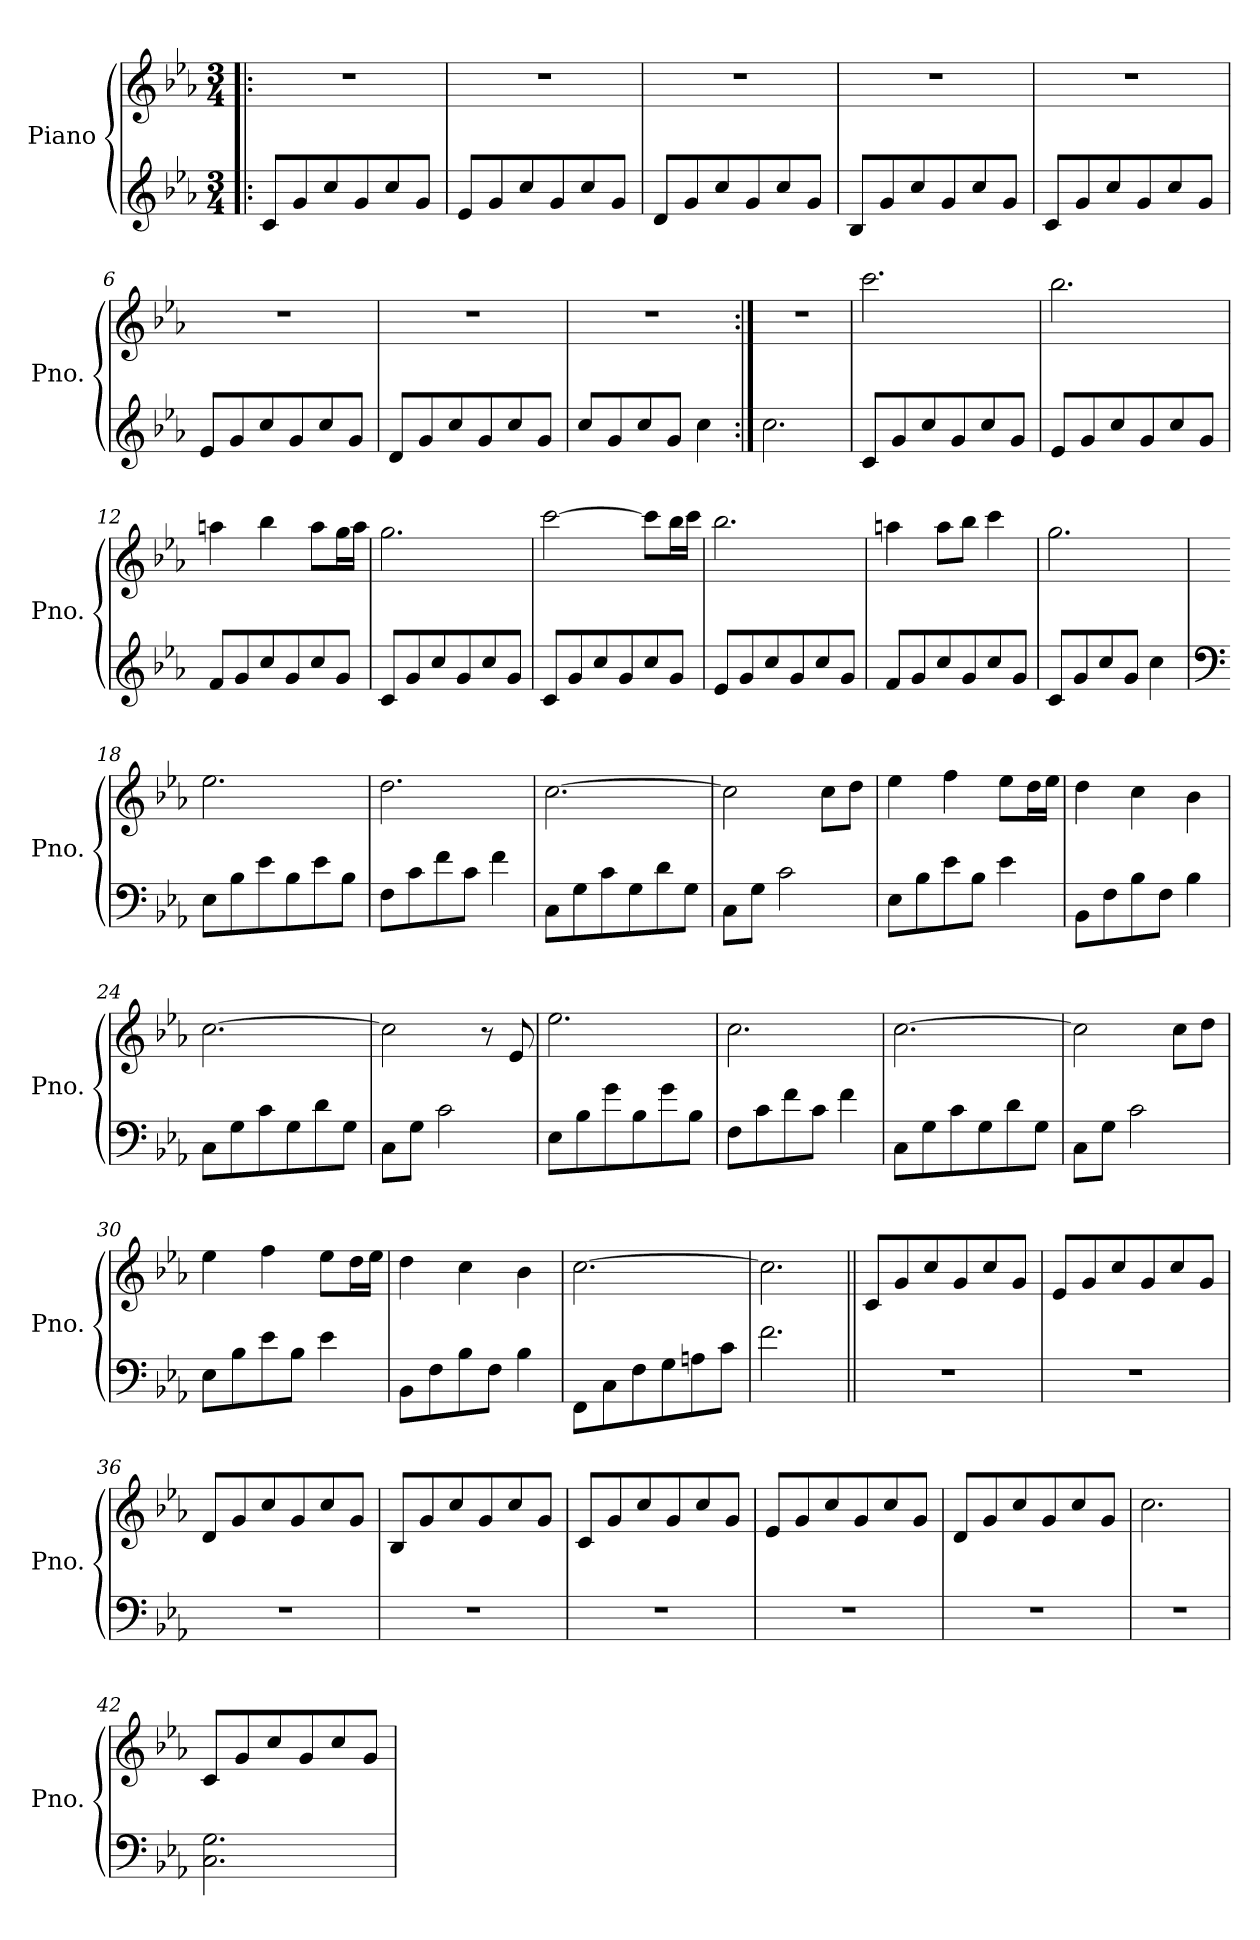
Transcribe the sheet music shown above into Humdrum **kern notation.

**kern	**kern
*part1	*part1
*staff2	*staff1
*I"Piano	*
*I'Pno.	*
*clefG2	*clefG2
*k[b-e-a-]	*k[b-e-a-]
*M3/4	*M3/4
*MM136	*MM136
=1!|:	=1!|:
8c/L	2.r
8g/	.
8cc/	.
8g/	.
8cc/	.
8g/J	.
=2	=2
8e-/L	2.r
8g/	.
8cc/	.
8g/	.
8cc/	.
8g/J	.
=3	=3
8d/L	2.r
8g/	.
8cc/	.
8g/	.
8cc/	.
8g/J	.
=4	=4
8B-/L	2.r
8g/	.
8cc/	.
8g/	.
8cc/	.
8g/J	.
!!LO:LB:g=z
=5	=5
8c/L	2.r
8g/	.
8cc/	.
8g/	.
8cc/	.
8g/J	.
=6	=6
8e-/L	2.r
8g/	.
8cc/	.
8g/	.
8cc/	.
8g/J	.
=7	=7
8d/L	2.r
8g/	.
8cc/	.
8g/	.
8cc/	.
8g/J	.
=8	=8
8cc/L	2.r
8g/	.
8cc/	.
8g/J	.
4cc\	.
=9:|!	=9:|!
2.cc\	2.r
!!LO:LB:g=z
=10	=10
8c/L	2.ccc\
8g/	.
8cc/	.
8g/	.
8cc/	.
8g/J	.
=11	=11
8e-/L	2.bb-\
8g/	.
8cc/	.
8g/	.
8cc/	.
8g/J	.
=12	=12
8f/L	4aan\
8g/	.
8cc/	4bb-\
8g/	.
8cc/	8aa\L
8g/J	16gg\L
.	16aa\JJ
=13	=13
8c/L	2.gg\
8g/	.
8cc/	.
8g/	.
8cc/	.
8g/J	.
!!LO:LB:g=z
=14	=14
8c/L	[2ccc\
8g/	.
8cc/	.
8g/	.
8cc/	8ccc\L]
8g/J	16bb-\L
.	16ccc\JJ
=15	=15
8e-/L	2.bb-\
8g/	.
8cc/	.
8g/	.
8cc/	.
8g/J	.
=16	=16
8f/L	4aan\
8g/	.
8cc/	8aa\L
8g/	8bb-\J
8cc/	4ccc\
8g/J	.
=17	=17
8c/L	2.gg\
8g/	.
8cc/	.
8g/J	.
4cc\	.
!!LO:LB:g=z
=18	=18
*clefF4	*
8E-\L	2.ee-\
8B-\	.
8e-\	.
8B-\	.
8e-\	.
8B-\J	.
=19	=19
8F\L	2.dd\
8c\	.
8f\	.
8c\J	.
4f\	.
=20	=20
8C\L	[2.cc\
8G\	.
8c\	.
8G\	.
8d\	.
8G\J	.
=21	=21
8C\L	2cc\]
8G\J	.
2c\	.
.	8cc\L
.	8dd\J
!!LO:LB:g=z
=22	=22
8E-\L	4ee-\
8B-\	.
8e-\	4ff\
8B-\J	.
4e-\	8ee-\L
.	16dd\L
.	16ee-\JJ
=23	=23
8BB-\L	4dd\
8F\	.
8B-\	4cc\
8F\J	.
4B-\	4b-\
=24	=24
8C\L	[2.cc\
8G\	.
8c\	.
8G\	.
8d\	.
8G\J	.
=25	=25
8C\L	2cc\]
8G\J	.
2c\	.
.	8r
.	8e-/
!!LO:PB:g=z
=26	=26
8E-\L	2.ee-\
8B-\	.
8g\	.
8B-\	.
8g\	.
8B-\J	.
=27	=27
8F\L	2.cc\
8c\	.
8f\	.
8c\J	.
4f\	.
=28	=28
8C\L	[2.cc\
8G\	.
8c\	.
8G\	.
8d\	.
8G\J	.
=29	=29
8C\L	2cc\]
8G\J	.
2c\	.
.	8cc\L
.	8dd\J
!!LO:LB:g=z
=30	=30
8E-\L	4ee-\
8B-\	.
8e-\	4ff\
8B-\J	.
4e-\	8ee-\L
.	16dd\L
.	16ee-\JJ
=31	=31
8BB-\L	4dd\
8F\	.
8B-\	4cc\
8F\J	.
4B-\	4b-\
=32	=32
8FF\L	[2.cc\
8C\	.
8F\	.
8G\	.
8An\	.
8c\J	.
=33	=33
2.f\	2.cc\]
!!LO:LB:g=z
=34||	=34||
2.r	8c/L
.	8g/
.	8cc/
.	8g/
.	8cc/
.	8g/J
=35	=35
2.r	8e-/L
.	8g/
.	8cc/
.	8g/
.	8cc/
.	8g/J
=36	=36
2.r	8d/L
.	8g/
.	8cc/
.	8g/
.	8cc/
.	8g/J
=37	=37
2.r	8B-/L
.	8g/
.	8cc/
.	8g/
.	8cc/
.	8g/J
!!LO:LB:g=z
=38	=38
2.r	8c/L
.	8g/
.	8cc/
.	8g/
.	8cc/
.	8g/J
=39	=39
2.r	8e-/L
.	8g/
.	8cc/
.	8g/
.	8cc/
.	8g/J
=40	=40
2.r	8d/L
.	8g/
.	8cc/
.	8g/
.	8cc/
.	8g/J
=41	=41
2.r	2.cc\
!!LO:LB:g=z
=42	=42
2.C\ 2.G\	8c/L
.	8g/
.	8cc/
.	8g/
.	8cc/
.	8g/J
=	=
*-	*-
